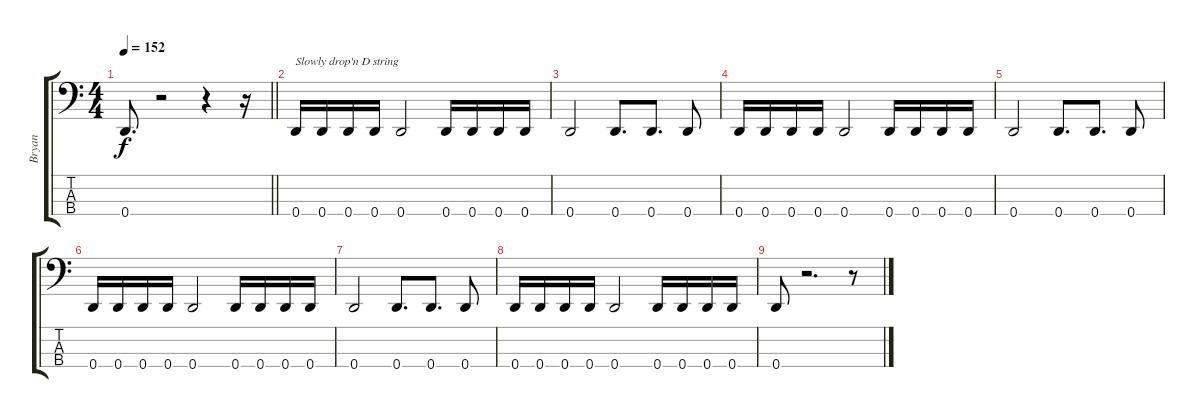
\track ("Bryan" "Bryan") {instrument electricbassfinger}
\staff {score tabs}
\tuning (G2 D2 A1 D1) {hide}
\ts (4 4)
\tempo 152
\clef f4
\barLineRight lightlight
\ks c
0.4.8{d dy f} r.2 r.4 r.16 |
0.4.16{txt "Slowly drop'n D string"} 0.4.16 0.4.16 0.4.16 0.4.2 0.4.16 0.4.16 0.4.16 0.4.16 |
0.4.2 0.4.8{d} 0.4.8{d} 0.4.8 |
0.4.16 0.4.16 0.4.16 0.4.16 0.4.2 0.4.16 0.4.16 0.4.16 0.4.16 |
0.4.2 0.4.8{d} 0.4.8{d} 0.4.8 |
0.4.16 0.4.16 0.4.16 0.4.16 0.4.2 0.4.16 0.4.16 0.4.16 0.4.16 |
0.4.2 0.4.8{d} 0.4.8{d} 0.4.8 |
0.4.16 0.4.16 0.4.16 0.4.16 0.4.2 0.4.16 0.4.16 0.4.16 0.4.16 |
0.4.8 r.2{d} r.8
